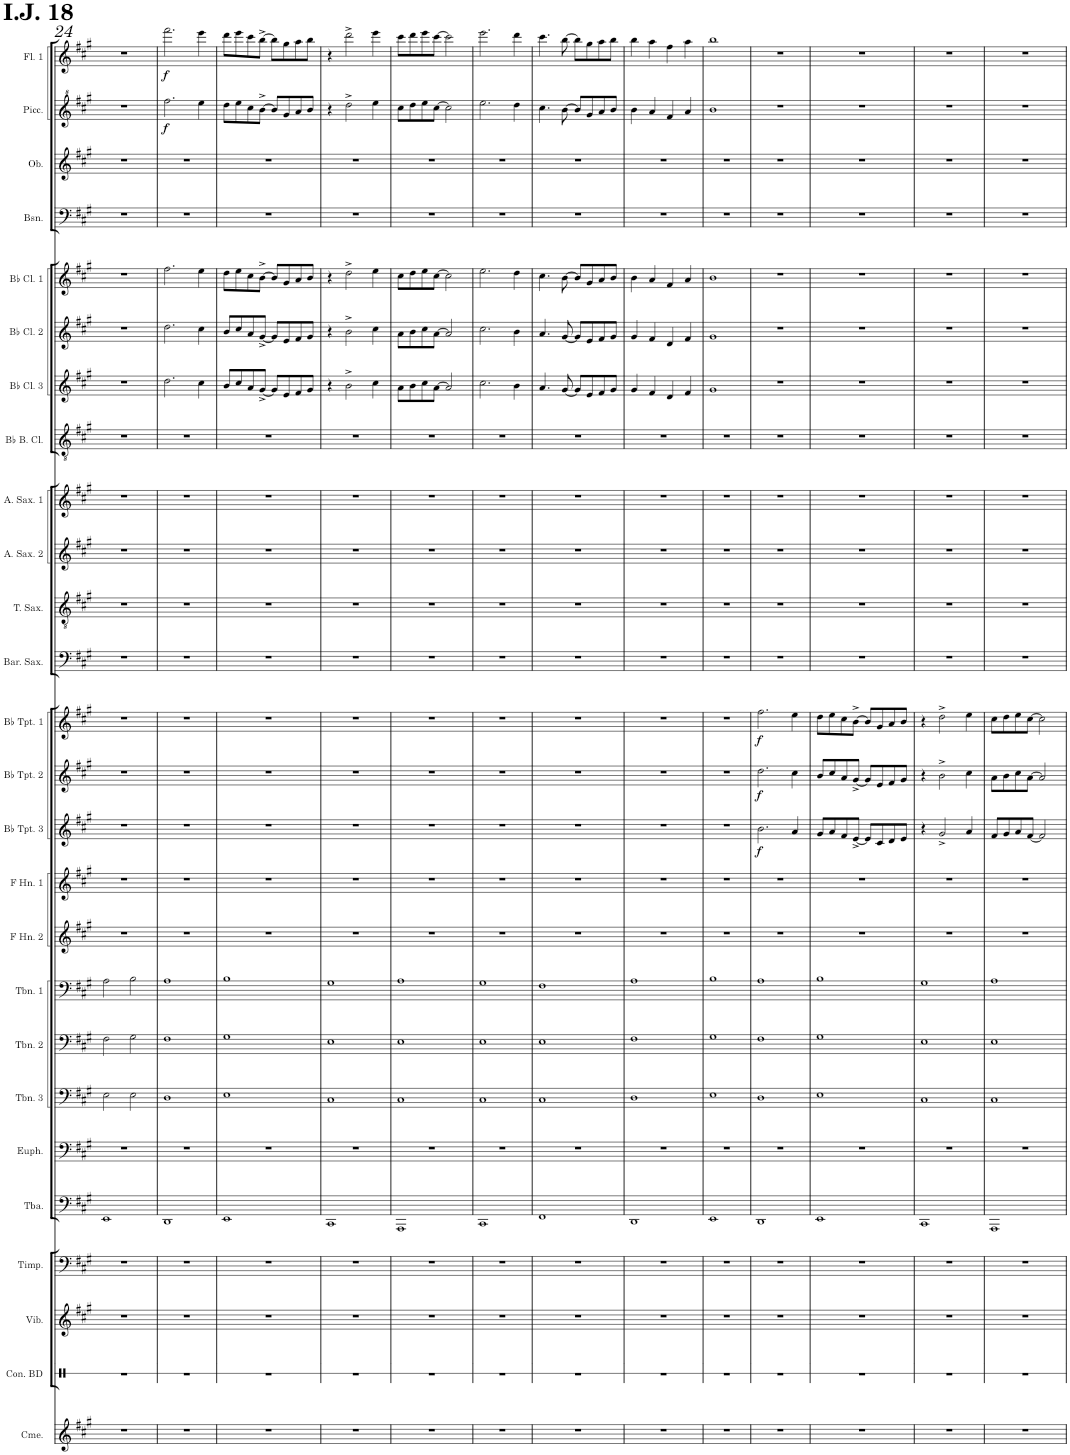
**kern	**kern	**kern	**kern	**kern	**kern	**kern	**kern	**kern	**kern	**kern	**kern	**dynam	**kern	**dynam	**kern	**dynam	**kern	**kern	**kern	**kern	**kern	**kern	**kern	**kern	**kern	**kern	**kern	**dynam	**kern	**dynam
*part26	*part25	*part24	*part23	*part22	*part21	*part20	*part19	*part18	*part17	*part16	*part15	*part15	*part14	*part14	*part13	*part13	*part12	*part11	*part10	*part9	*part8	*part7	*part6	*part5	*part4	*part3	*part2	*part2	*part1	*part1
*staff26	*staff25	*staff24	*staff23	*staff22	*staff21	*staff20	*staff19	*staff18	*staff17	*staff16	*staff15	*staff15	*staff14	*staff14	*staff13	*staff13	*staff12	*staff11	*staff10	*staff9	*staff8	*staff7	*staff6	*staff5	*staff4	*staff3	*staff2	*staff2	*staff1	*staff1
*I"Chimes	*I"Concert Snare Drum	*I"Vibraphone	*I"Timpani	*I"Tuba	*I"Euphonium	*I"Trombone 3	*I"Trombone 2	*I"Trombone 1	*I"Horn in F 2	*I"Horn in F 1	*I"Bb Trumpet 3	*	*I"Bb Trumpet 2	*	*I"Bb Trumpet 1	*	*I"Baritone Saxophone	*I"Tenor Saxophone	*I"Alto Saxophone 2	*I"Alto Saxophone 1	*I"Bb Bass Clarinet	*I"Bb Clarinet 3	*I"Bb Clarinet 2	*I"Bb Clarinet 1	*I"Bassoon	*I"Oboe	*I"Flute 2	*	*I"Flute 1	*
*I'Cme.	*I'Con. Sn.	*I'Vib.	*I'Timp.	*I'Tba.	*I'Euph.	*I'Tbn. 3	*I'Tbn. 2	*I'Tbn. 1	*	*	*I'Bb Tpt. 3	*	*I'Bb Tpt. 2	*	*I'Bb Tpt. 1	*	*I'Bar. Sax.	*I'T. Sax.	*I'A. Sax. 2	*I'A. Sax. 1	*I'Bb B. Cl.	*I'Bb Cl. 3	*I'Bb Cl. 2	*I'Bb Cl. 1	*I'Bsn.	*I'Ob.	*I'Fl. 2	*	*I'Fl. 1	*
!!LO:PB:g=z
*clefG2	*clefX	*clefG2	*clefF4	*clefF4	*clefF4	*clefF4	*clefF4	*clefF4	*clefG2	*clefG2	*clefG2	*	*clefG2	*	*clefG2	*	*clefF4	*clefGv2	*clefG2	*clefG2	*clefGv2	*clefG2	*clefG2	*clefG2	*clefF4	*clefG2	*clefG^2	*	*clefG2	*
*	*	*	*	*	*	*	*	*	*ITrd4c7	*ITrd4c7	*ITrd1c2	*	*ITrd1c2	*	*ITrd1c2	*	*ITrd12c21	*ITrd8c14	*ITrd5c9	*ITrd5c9	*ITrd8c14	*ITrd1c2	*ITrd1c2	*ITrd1c2	*	*	*	*	*	*
*k[f#c#g#]	*k[]	*k[f#c#g#]	*k[f#c#g#]	*k[f#c#g#]	*k[f#c#g#]	*k[f#c#g#]	*k[f#c#g#]	*k[f#c#g#]	*k[f#c#g#]	*k[f#c#g#]	*k[f#c#g#]	*	*k[f#c#g#]	*	*k[f#c#g#]	*	*k[f#c#g#]	*k[f#c#g#]	*k[f#c#g#]	*k[f#c#g#]	*k[f#c#g#]	*k[f#c#g#]	*k[f#c#g#]	*k[f#c#g#]	*k[f#c#g#]	*k[f#c#g#]	*k[f#c#g#]	*	*k[f#c#g#]	*
*M4/4	*M4/4	*M4/4	*M4/4	*M4/4	*M4/4	*M4/4	*M4/4	*M4/4	*M4/4	*M4/4	*M4/4	*	*M4/4	*	*M4/4	*	*M4/4	*M4/4	*M4/4	*M4/4	*M4/4	*M4/4	*M4/4	*M4/4	*M4/4	*M4/4	*M4/4	*	*M4/4	*
=24	=24	=24	=24	=24	=24	=24	=24	=24	=24	=24	=24	=24	=24	=24	=24	=24	=24	=24	=24	=24	=24	=24	=24	=24	=24	=24	=24	=24	=24	=24
1r	1r	1r	1r	1EE	1r	2E\	2F#\	2A\	1r	1r	1r	.	1r	.	1r	.	1r	1r	1r	1r	1r	1r	1r	1r	1r	1r	1r	.	1r	.
.	.	.	.	.	.	2E\	2G#\	2B\	.	.	.	.	.	.	.	.	.	.	.	.	.	.	.	.	.	.	.	.	.	.
=25	=25	=25	=25	=25	=25	=25	=25	=25	=25	=25	=25	=25	=25	=25	=25	=25	=25	=25	=25	=25	=25	=25	=25	=25	=25	=25	=25	=25	=25	=25
!	!	!	!	!	!	!	!	!	!	!	!	!	!	!	!	!	!	!	!	!	!	!	!	!	!	!	!	!LO:DY:b	!	!LO:DY:b
1r	1r	1r	1r	1DD	1r	1D	1F#	1A	1r	1r	1r	.	1r	.	1r	.	1r	1r	1r	1r	1r	2.dd\	2.dd\	2.ff#\	1r	1r	2.fff#\	f	2.fff#\	f
.	.	.	.	.	.	.	.	.	.	.	.	.	.	.	.	.	.	.	.	.	.	4cc#\	4cc#\	4ee\	.	.	4eee\	.	4eee\	.
=26	=26	=26	=26	=26	=26	=26	=26	=26	=26	=26	=26	=26	=26	=26	=26	=26	=26	=26	=26	=26	=26	=26	=26	=26	=26	=26	=26	=26	=26	=26
1r	1r	1r	1r	1EE	1r	1E	1G#	1B	1r	1r	1r	.	1r	.	1r	.	1r	1r	1r	1r	1r	8b/L	8b/L	8dd\L	1r	1r	8ddd\L	.	8ddd\L	.
.	.	.	.	.	.	.	.	.	.	.	.	.	.	.	.	.	.	.	.	.	.	8cc#/	8cc#/	8ee\	.	.	8eee\	.	8eee\	.
.	.	.	.	.	.	.	.	.	.	.	.	.	.	.	.	.	.	.	.	.	.	8a/	8a/	8cc#\	.	.	8ccc#\	.	8ccc#\	.
.	.	.	.	.	.	.	.	.	.	.	.	.	.	.	.	.	.	.	.	.	.	[8g#^/J	[8g#^/J	[8b^\J	.	.	[8bb^\J	.	[8bb^\J	.
.	.	.	.	.	.	.	.	.	.	.	.	.	.	.	.	.	.	.	.	.	.	8g#/L]	8g#/L]	8b/L]	.	.	8bb/L]	.	8bb\L]	.
.	.	.	.	.	.	.	.	.	.	.	.	.	.	.	.	.	.	.	.	.	.	8e/	8e/	8g#/	.	.	8gg#/	.	8gg#\	.
.	.	.	.	.	.	.	.	.	.	.	.	.	.	.	.	.	.	.	.	.	.	8f#/	8f#/	8a/	.	.	8aa/	.	8aa\	.
.	.	.	.	.	.	.	.	.	.	.	.	.	.	.	.	.	.	.	.	.	.	8g#/J	8g#/J	8b/J	.	.	8bb/J	.	8bb\J	.
=27	=27	=27	=27	=27	=27	=27	=27	=27	=27	=27	=27	=27	=27	=27	=27	=27	=27	=27	=27	=27	=27	=27	=27	=27	=27	=27	=27	=27	=27	=27
1r	1r	1r	1r	1CC#	1r	1C#	1E	1G#	1r	1r	1r	.	1r	.	1r	.	1r	1r	1r	1r	1r	4r	4r	4r	1r	1r	4r	.	4r	.
.	.	.	.	.	.	.	.	.	.	.	.	.	.	.	.	.	.	.	.	.	.	2b^\	2b^\	2dd^\	.	.	2ddd^\	.	2ddd^\	.
.	.	.	.	.	.	.	.	.	.	.	.	.	.	.	.	.	.	.	.	.	.	4cc#\	4cc#\	4ee\	.	.	4eee\	.	4eee\	.
=28	=28	=28	=28	=28	=28	=28	=28	=28	=28	=28	=28	=28	=28	=28	=28	=28	=28	=28	=28	=28	=28	=28	=28	=28	=28	=28	=28	=28	=28	=28
1r	1r	1r	1r	1AAA	1r	1C#	1E	1A	1r	1r	1r	.	1r	.	1r	.	1r	1r	1r	1r	1r	8a\L	8a\L	8cc#\L	1r	1r	8ccc#\L	.	8ccc#\L	.
.	.	.	.	.	.	.	.	.	.	.	.	.	.	.	.	.	.	.	.	.	.	8b\	8b\	8dd\	.	.	8ddd\	.	8ddd\	.
.	.	.	.	.	.	.	.	.	.	.	.	.	.	.	.	.	.	.	.	.	.	8cc#\	8cc#\	8ee\	.	.	8eee\	.	8eee\	.
.	.	.	.	.	.	.	.	.	.	.	.	.	.	.	.	.	.	.	.	.	.	[8a\J	[8a\J	[8cc#\J	.	.	[8ccc#\J	.	[8ccc#\J	.
.	.	.	.	.	.	.	.	.	.	.	.	.	.	.	.	.	.	.	.	.	.	2a/]	2a/]	2cc#\]	.	.	2ccc#\]	.	2ccc#\]	.
=29	=29	=29	=29	=29	=29	=29	=29	=29	=29	=29	=29	=29	=29	=29	=29	=29	=29	=29	=29	=29	=29	=29	=29	=29	=29	=29	=29	=29	=29	=29
1r	1r	1r	1r	1CC#	1r	1C#	1E	1G#	1r	1r	1r	.	1r	.	1r	.	1r	1r	1r	1r	1r	2.cc#\	2.cc#\	2.ee\	1r	1r	2.eee\	.	2.eee\	.
.	.	.	.	.	.	.	.	.	.	.	.	.	.	.	.	.	.	.	.	.	.	4b\	4b\	4dd\	.	.	4ddd\	.	4ddd\	.
=30	=30	=30	=30	=30	=30	=30	=30	=30	=30	=30	=30	=30	=30	=30	=30	=30	=30	=30	=30	=30	=30	=30	=30	=30	=30	=30	=30	=30	=30	=30
1r	1r	1r	1r	1FF#	1r	1C#	1E	1F#	1r	1r	1r	.	1r	.	1r	.	1r	1r	1r	1r	1r	4.a/	4.a/	4.cc#\	1r	1r	4.ccc#\	.	4.ccc#\	.
.	.	.	.	.	.	.	.	.	.	.	.	.	.	.	.	.	.	.	.	.	.	[8g#/	[8g#/	[8b\	.	.	[8bb\	.	[8bb\	.
.	.	.	.	.	.	.	.	.	.	.	.	.	.	.	.	.	.	.	.	.	.	8g#/L]	8g#/L]	8b/L]	.	.	8bb/L]	.	8bb\L]	.
.	.	.	.	.	.	.	.	.	.	.	.	.	.	.	.	.	.	.	.	.	.	8e/	8e/	8g#/	.	.	8gg#/	.	8gg#\	.
.	.	.	.	.	.	.	.	.	.	.	.	.	.	.	.	.	.	.	.	.	.	8f#/	8f#/	8a/	.	.	8aa/	.	8aa\	.
.	.	.	.	.	.	.	.	.	.	.	.	.	.	.	.	.	.	.	.	.	.	8g#/J	8g#/J	8b/J	.	.	8bb/J	.	8bb\J	.
=31	=31	=31	=31	=31	=31	=31	=31	=31	=31	=31	=31	=31	=31	=31	=31	=31	=31	=31	=31	=31	=31	=31	=31	=31	=31	=31	=31	=31	=31	=31
1r	1r	1r	1r	1DD	1r	1D	1F#	1A	1r	1r	1r	.	1r	.	1r	.	1r	1r	1r	1r	1r	4g#/	4g#/	4b\	1r	1r	4bb\	.	4bb\	.
.	.	.	.	.	.	.	.	.	.	.	.	.	.	.	.	.	.	.	.	.	.	4f#/	4f#/	4a/	.	.	4aa/	.	4aa\	.
.	.	.	.	.	.	.	.	.	.	.	.	.	.	.	.	.	.	.	.	.	.	4d/	4d/	4f#/	.	.	4ff#/	.	4ff#\	.
.	.	.	.	.	.	.	.	.	.	.	.	.	.	.	.	.	.	.	.	.	.	4f#/	4f#/	4a/	.	.	4aa/	.	4aa\	.
=32	=32	=32	=32	=32	=32	=32	=32	=32	=32	=32	=32	=32	=32	=32	=32	=32	=32	=32	=32	=32	=32	=32	=32	=32	=32	=32	=32	=32	=32	=32
1r	1r	1r	1r	1EE	1r	1E	1G#	1B	1r	1r	1r	.	1r	.	1r	.	1r	1r	1r	1r	1r	1g#	1g#	1b	1r	1r	1bb	.	1bb	.
=33	=33	=33	=33	=33	=33	=33	=33	=33	=33	=33	=33	=33	=33	=33	=33	=33	=33	=33	=33	=33	=33	=33	=33	=33	=33	=33	=33	=33	=33	=33
!	!	!	!	!	!	!	!	!	!	!	!	!LO:DY:b	!	!LO:DY:b	!	!LO:DY:b	!	!	!	!	!	!	!	!	!	!	!	!	!	!
1r	1r	1r	1r	1DD	1r	1D	1F#	1A	1r	1r	2.b\	f	2.dd\	f	2.ff#\	f	1r	1r	1r	1r	1r	1r	1r	1r	1r	1r	1r	.	1r	.
.	.	.	.	.	.	.	.	.	.	.	4a/	.	4cc#\	.	4ee\	.	.	.	.	.	.	.	.	.	.	.	.	.	.	.
=34	=34	=34	=34	=34	=34	=34	=34	=34	=34	=34	=34	=34	=34	=34	=34	=34	=34	=34	=34	=34	=34	=34	=34	=34	=34	=34	=34	=34	=34	=34
1r	1r	1r	1r	1EE	1r	1E	1G#	1B	1r	1r	8g#/L	.	8b/L	.	8dd\L	.	1r	1r	1r	1r	1r	1r	1r	1r	1r	1r	1r	.	1r	.
.	.	.	.	.	.	.	.	.	.	.	8a/	.	8cc#/	.	8ee\	.	.	.	.	.	.	.	.	.	.	.	.	.	.	.
.	.	.	.	.	.	.	.	.	.	.	8f#/	.	8a/	.	8cc#\	.	.	.	.	.	.	.	.	.	.	.	.	.	.	.
.	.	.	.	.	.	.	.	.	.	.	[8e^/J	.	[8g#^/J	.	[8b^\J	.	.	.	.	.	.	.	.	.	.	.	.	.	.	.
.	.	.	.	.	.	.	.	.	.	.	8e/L]	.	8g#/L]	.	8b/L]	.	.	.	.	.	.	.	.	.	.	.	.	.	.	.
.	.	.	.	.	.	.	.	.	.	.	8c#/	.	8e/	.	8g#/	.	.	.	.	.	.	.	.	.	.	.	.	.	.	.
.	.	.	.	.	.	.	.	.	.	.	8d/	.	8f#/	.	8a/	.	.	.	.	.	.	.	.	.	.	.	.	.	.	.
.	.	.	.	.	.	.	.	.	.	.	8e/J	.	8g#/J	.	8b/J	.	.	.	.	.	.	.	.	.	.	.	.	.	.	.
=35	=35	=35	=35	=35	=35	=35	=35	=35	=35	=35	=35	=35	=35	=35	=35	=35	=35	=35	=35	=35	=35	=35	=35	=35	=35	=35	=35	=35	=35	=35
1r	1r	1r	1r	1CC#	1r	1C#	1E	1G#	1r	1r	4r	.	4r	.	4r	.	1r	1r	1r	1r	1r	1r	1r	1r	1r	1r	1r	.	1r	.
.	.	.	.	.	.	.	.	.	.	.	2g#^/	.	2b^\	.	2dd^\	.	.	.	.	.	.	.	.	.	.	.	.	.	.	.
.	.	.	.	.	.	.	.	.	.	.	4a/	.	4cc#\	.	4ee\	.	.	.	.	.	.	.	.	.	.	.	.	.	.	.
=36	=36	=36	=36	=36	=36	=36	=36	=36	=36	=36	=36	=36	=36	=36	=36	=36	=36	=36	=36	=36	=36	=36	=36	=36	=36	=36	=36	=36	=36	=36
1r	1r	1r	1r	1AAA	1r	1C#	1E	1A	1r	1r	8f#/L	.	8a\L	.	8cc#\L	.	1r	1r	1r	1r	1r	1r	1r	1r	1r	1r	1r	.	1r	.
.	.	.	.	.	.	.	.	.	.	.	8g#/	.	8b\	.	8dd\	.	.	.	.	.	.	.	.	.	.	.	.	.	.	.
.	.	.	.	.	.	.	.	.	.	.	8a/	.	8cc#\	.	8ee\	.	.	.	.	.	.	.	.	.	.	.	.	.	.	.
.	.	.	.	.	.	.	.	.	.	.	[8f#/J	.	[8a\J	.	[8cc#\J	.	.	.	.	.	.	.	.	.	.	.	.	.	.	.
.	.	.	.	.	.	.	.	.	.	.	2f#/]	.	2a/]	.	2cc#\]	.	.	.	.	.	.	.	.	.	.	.	.	.	.	.
=	=	=	=	=	=	=	=	=	=	=	=	=	=	=	=	=	=	=	=	=	=	=	=	=	=	=	=	=	=	=
*-	*-	*-	*-	*-	*-	*-	*-	*-	*-	*-	*-	*-	*-	*-	*-	*-	*-	*-	*-	*-	*-	*-	*-	*-	*-	*-	*-	*-	*-	*-
